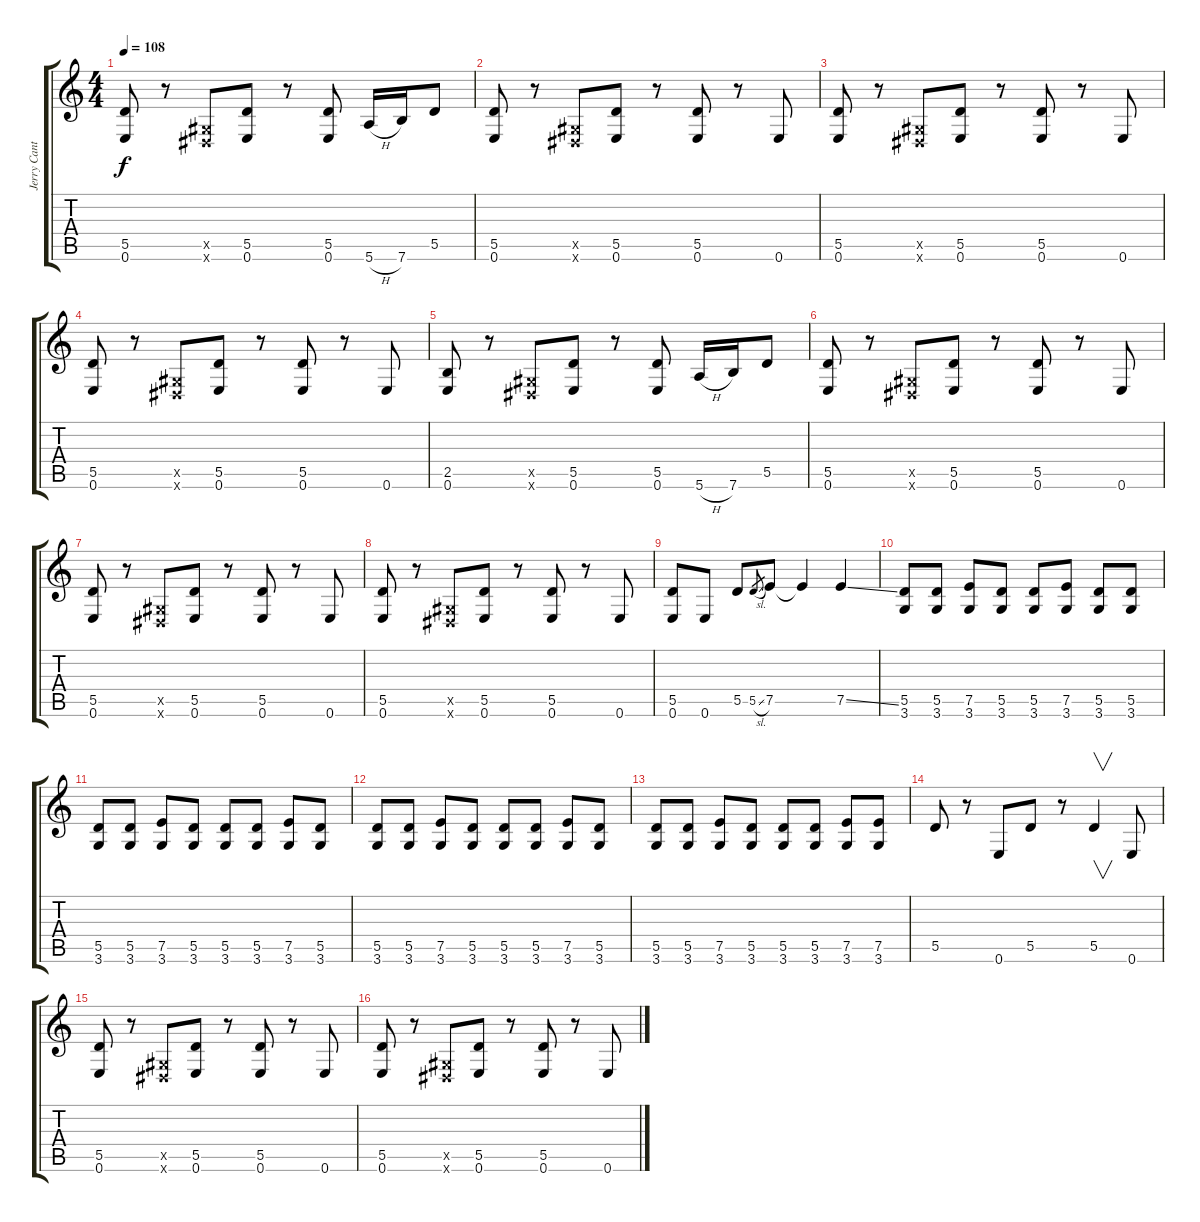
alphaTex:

\track ("Jerry Cantrell- Guitar 2" "Jerry Cant") {instrument distortionguitar}
\staff {score tabs}
\tuning (E4 B3 G3 D3 A2 E2) {hide}
\ts (4 4)
\tempo 108
\clef g2
\ks c
(5.5 0.6).8{dy f} r.8 (-1.5{x} -1.6{x}).8 (5.5 0.6).8 r.8 (5.5 0.6).8 5.6{h}.16 7.6.16 5.5.8 |
(5.5 0.6).8 r.8 (-1.5{x} -1.6{x}).8 (5.5 0.6).8 r.8 (5.5 0.6).8 r.8 0.6.8 |
(5.5 0.6).8 r.8 (-1.5{x} -1.6{x}).8 (5.5 0.6).8 r.8 (5.5 0.6).8 r.8 0.6.8 |
(5.5 0.6).8 r.8 (-1.5{x} -1.6{x}).8 (5.5 0.6).8 r.8 (5.5 0.6).8 r.8 0.6.8 |
(2.5 0.6).8 r.8 (-1.5{x} -1.6{x}).8 (5.5 0.6).8 r.8 (5.5 0.6).8 5.6{h}.16 7.6.16 5.5.8 |
(5.5 0.6).8 r.8 (-1.5{x} -1.6{x}).8 (5.5 0.6).8 r.8 (5.5 0.6).8 r.8 0.6.8 |
(5.5 0.6).8 r.8 (-1.5{x} -1.6{x}).8 (5.5 0.6).8 r.8 (5.5 0.6).8 r.8 0.6.8 |
(5.5 0.6).8 r.8 (-1.5{x} -1.6{x}).8 (5.5 0.6).8 r.8 (5.5 0.6).8 r.8 0.6.8 |
(5.5 0.6).8 0.6.8 5.5.8 5.5{sl}.8{gr} 7.5.8 7.5{t}.4 7.5{ss}.4 |
(5.5 3.6).8 (5.5 3.6).8 (7.5 3.6).8 (5.5 3.6).8 (5.5 3.6).8 (7.5 3.6).8 (5.5 3.6).8 (5.5 3.6).8 |
(5.5 3.6).8 (5.5 3.6).8 (7.5 3.6).8 (5.5 3.6).8 (5.5 3.6).8 (5.5 3.6).8 (7.5 3.6).8 (5.5 3.6).8 |
(5.5 3.6).8 (5.5 3.6).8 (7.5 3.6).8 (5.5 3.6).8 (5.5 3.6).8 (5.5 3.6).8 (7.5 3.6).8 (5.5 3.6).8 |
(5.5 3.6).8 (5.5 3.6).8 (7.5 3.6).8 (5.5 3.6).8 (5.5 3.6).8 (5.5 3.6).8 (7.5 3.6).8 (7.5 3.6).8 |
5.5.8 r.8 0.6.8 5.5.8 r.8 5.5.4{v} 0.6.8 |
(5.5 0.6).8 r.8 (-1.5{x} -1.6{x}).8 (5.5 0.6).8 r.8 (5.5 0.6).8 r.8 0.6.8 |
(5.5 0.6).8 r.8 (-1.5{x} -1.6{x}).8 (5.5 0.6).8 r.8 (5.5 0.6).8 r.8 0.6.8
